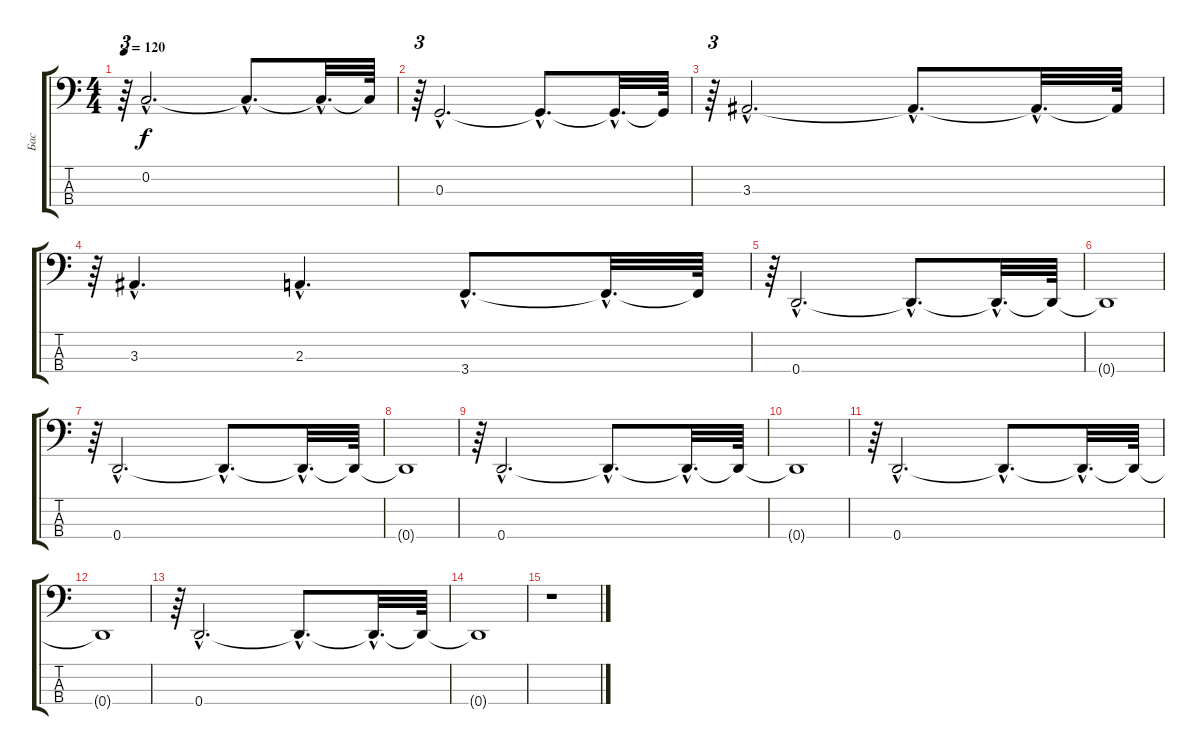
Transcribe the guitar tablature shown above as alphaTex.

\track ("Бас" "Бас") {instrument electricbassfinger}
\staff {score tabs}
\tuning (F2 C2 G1 D1) {hide}
\ts (4 4)
\tempo 120
\clef f4
\ks c
r.64{tu (3 2) dy f} 0.2{hac}.2{d} 0.2{hac t}.8{d} 0.2{hac t}.32{d} 0.2{t}.64 |
r.64{tu (3 2)} 0.3{hac}.2{d} 0.3{hac t}.8{d} 0.3{hac t}.32{d} 0.3{t}.64 |
r.64{tu (3 2)} 3.3{hac}.2{d} 3.3{hac t}.8{d} 3.3{hac t}.32{d} 3.3{t}.64 |
r.64{tu (3 2)} 3.3{hac}.4{d} 2.3{hac}.4{d} 3.4{hac}.8{d} 3.4{hac t}.32{d} 3.4{t}.64 |
r.64{tu (3 2)} 0.4{hac}.2{d} 0.4{hac t}.8{d} 0.4{hac t}.32{d} 0.4{t}.64 |
0.4{t}.1 |
r.64{tu (3 2)} 0.4{hac}.2{d} 0.4{hac t}.8{d} 0.4{hac t}.32{d} 0.4{t}.64 |
0.4{t}.1 |
r.64{tu (3 2)} 0.4{hac}.2{d} 0.4{hac t}.8{d} 0.4{hac t}.32{d} 0.4{t}.64 |
0.4{t}.1 |
r.64{tu (3 2)} 0.4{hac}.2{d} 0.4{hac t}.8{d} 0.4{hac t}.32{d} 0.4{t}.64 |
0.4{t}.1 |
r.64{tu (3 2)} 0.4{hac}.2{d} 0.4{hac t}.8{d} 0.4{hac t}.32{d} 0.4{t}.64 |
0.4{t}.1 |
r.1
